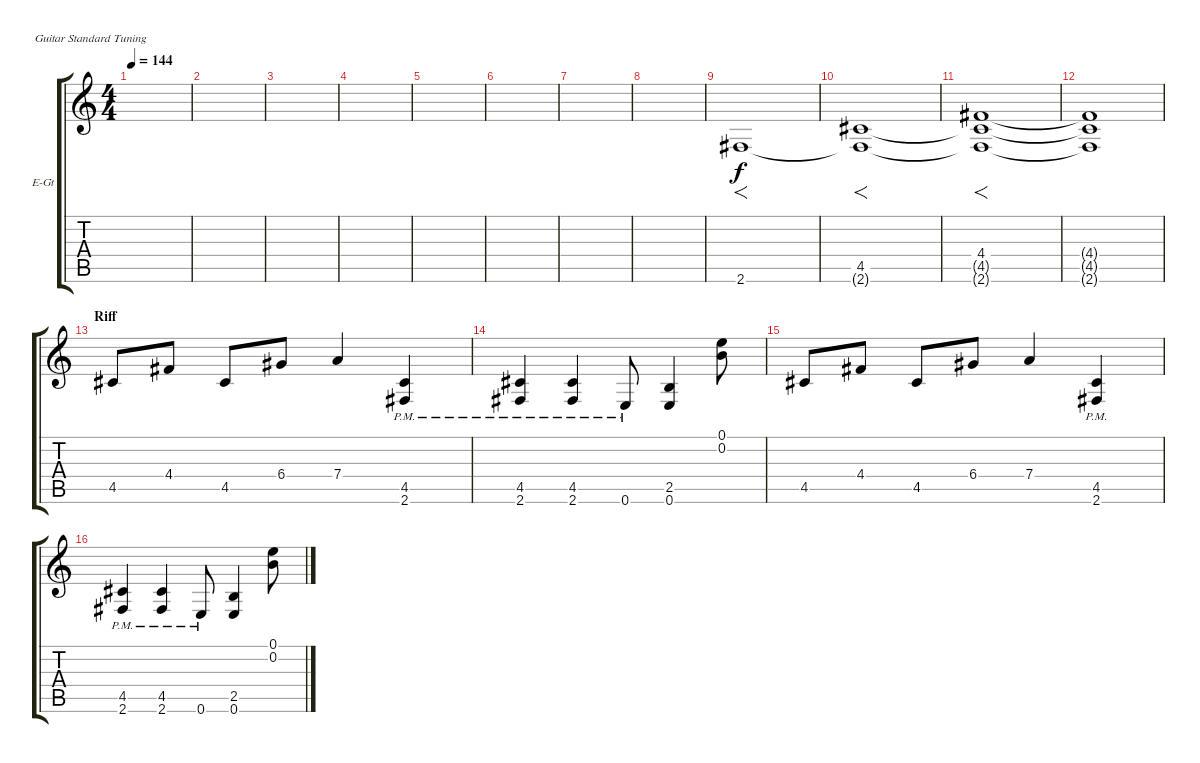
\bracketExtendMode groupsimilarinstruments
\firstSystemTrackNameOrientation horizontal
\otherSystemsTrackNameOrientation horizontal
\track ("Lead" "E-Gt") {instrument distortionguitar}
\staff {score tabs}
\tuning (E4 B3 G3 D3 A2 E2)
\ts (4 4)
\tempo 144
\clef g2
\ks c
|
|
|
|
|
|
|
|
2.6.1{f} |
(4.5 2.6{t}).1{f} |
(2.6{t} 4.5{t} 4.4).1{f} |
(4.4{t} 4.5{t} 2.6{t}).1 |
\section ("" "Riff")
4.5.8 4.4.8 4.5.8 6.4.8 7.4.4 (2.6 4.5{pm}).4 |
(2.6 4.5{pm}).4 (2.6 4.5{pm}).4 0.6{pm}.8 (0.6 2.5).4 (0.1 0.2).8 |
4.5.8 4.4.8 4.5.8 6.4.8 7.4.4 (2.6 4.5{pm}).4 |
(2.6 4.5{pm}).4 (2.6 4.5{pm}).4 0.6{pm}.8 (0.6 2.5).4 (0.1 0.2).8
